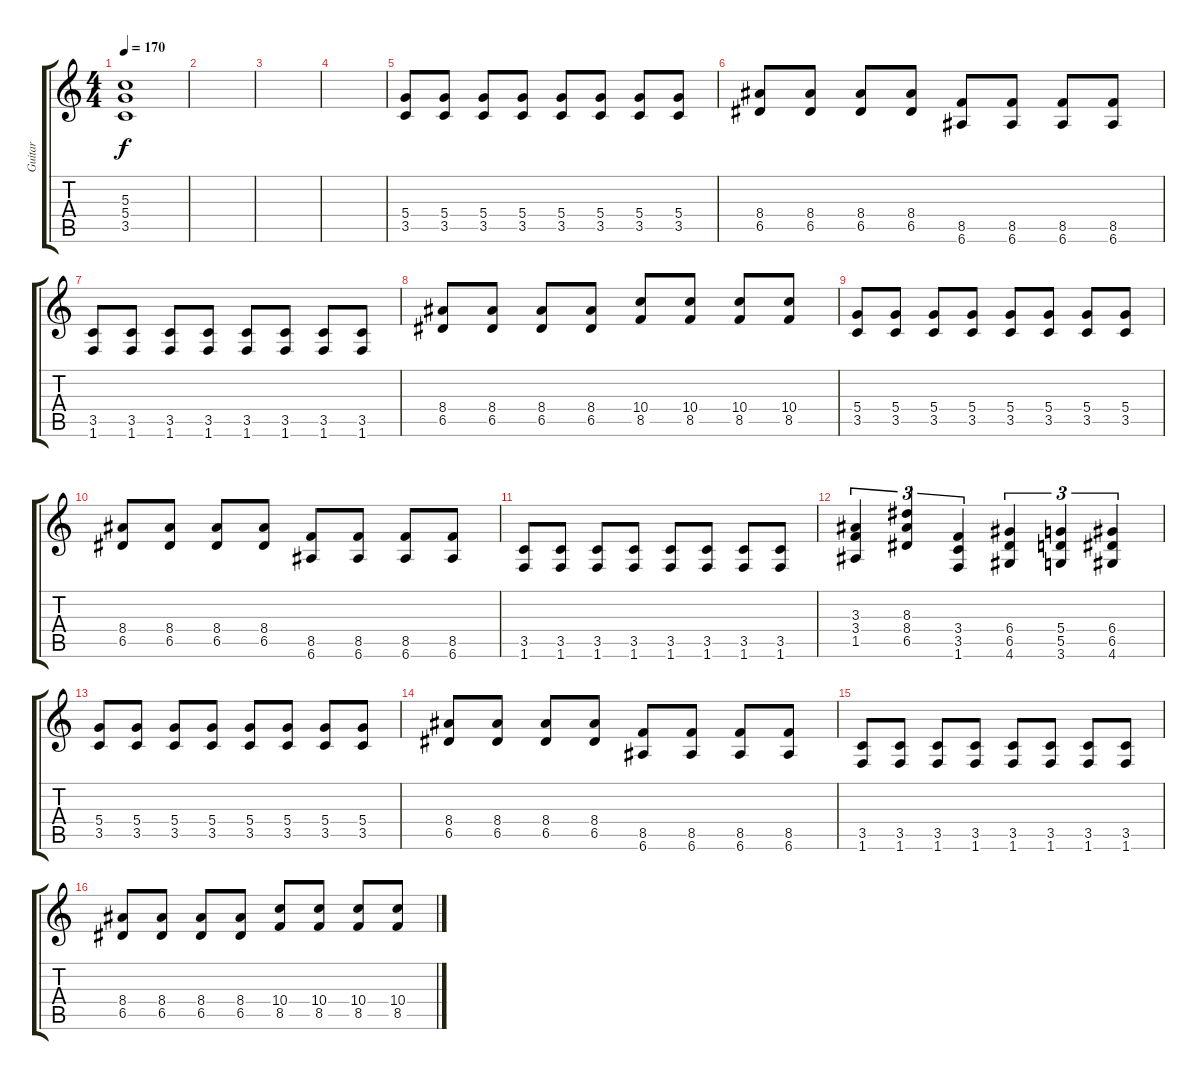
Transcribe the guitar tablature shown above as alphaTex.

\track ("Guitar" "Guitar") {instrument overdrivenguitar}
\staff {score tabs}
\tuning (E4 B3 G3 D3 A2 E2) {hide}
\ts (4 4)
\tempo 170
\clef g2
\ks c
(5.3 5.4 3.5).1{dy f} |
|
|
|
(5.4 3.5).8{balance 16} (5.4 3.5).8 (5.4 3.5).8 (5.4 3.5).8 (5.4 3.5).8 (5.4 3.5).8 (5.4 3.5).8 (5.4 3.5).8 |
(8.4 6.5).8 (8.4 6.5).8 (8.4 6.5).8 (8.4 6.5).8 (8.5 6.6).8 (8.5 6.6).8 (8.5 6.6).8 (8.5 6.6).8 |
(3.5 1.6).8 (3.5 1.6).8 (3.5 1.6).8 (3.5 1.6).8 (3.5 1.6).8 (3.5 1.6).8 (3.5 1.6).8 (3.5 1.6).8 |
(8.4 6.5).8 (8.4 6.5).8 (8.4 6.5).8 (8.4 6.5).8 (10.4 8.5).8 (10.4 8.5).8 (10.4 8.5).8 (10.4 8.5).8 |
(5.4 3.5).8 (5.4 3.5).8 (5.4 3.5).8 (5.4 3.5).8 (5.4 3.5).8 (5.4 3.5).8 (5.4 3.5).8 (5.4 3.5).8 |
(8.4 6.5).8 (8.4 6.5).8 (8.4 6.5).8 (8.4 6.5).8 (8.5 6.6).8 (8.5 6.6).8 (8.5 6.6).8 (8.5 6.6).8 |
(3.5 1.6).8 (3.5 1.6).8 (3.5 1.6).8 (3.5 1.6).8 (3.5 1.6).8 (3.5 1.6).8 (3.5 1.6).8 (3.5 1.6).8 |
(3.3 3.4 1.5).4{tu (3 2) balance 8} (8.3 8.4 6.5).4{tu (3 2)} (3.4 3.5 1.6).4{tu (3 2)} (6.4 6.5 4.6).4{tu (3 2)} (5.4 5.5 3.6).4{tu (3 2)} (6.4 6.5 4.6).4{tu (3 2)} |
(5.4 3.5).8 (5.4 3.5).8 (5.4 3.5).8 (5.4 3.5).8 (5.4 3.5).8 (5.4 3.5).8 (5.4 3.5).8 (5.4 3.5).8 |
(8.4 6.5).8 (8.4 6.5).8 (8.4 6.5).8 (8.4 6.5).8 (8.5 6.6).8 (8.5 6.6).8 (8.5 6.6).8 (8.5 6.6).8 |
(3.5 1.6).8 (3.5 1.6).8 (3.5 1.6).8 (3.5 1.6).8 (3.5 1.6).8 (3.5 1.6).8 (3.5 1.6).8 (3.5 1.6).8 |
(8.4 6.5).8 (8.4 6.5).8 (8.4 6.5).8 (8.4 6.5).8 (10.4 8.5).8 (10.4 8.5).8 (10.4 8.5).8 (10.4 8.5).8
